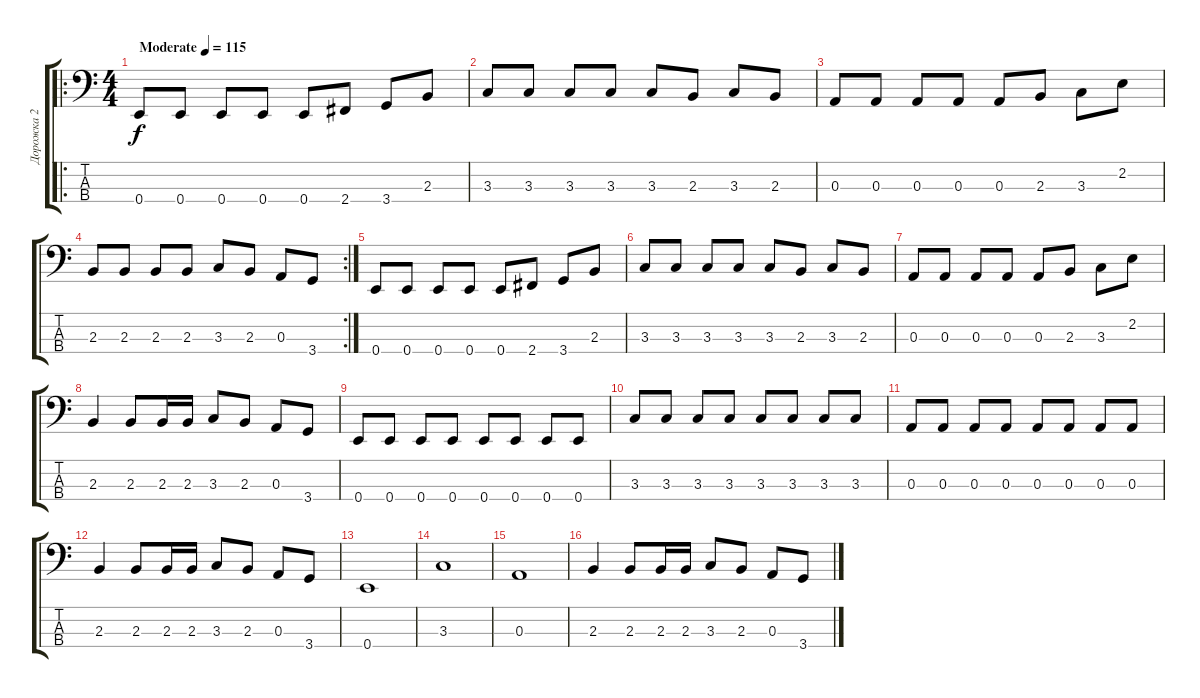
\track ("Дорожка 2" "Дорожка 2") {instrument electricbassfinger}
\staff {score tabs}
\tuning (G2 D2 A1 E1) {hide}
\ro
\ts (4 4)
\tempo (115 "Moderate")
\clef f4
\ks c
0.4.8{dy f instrument electricbassfinger} 0.4.8 0.4.8 0.4.8 0.4.8 2.4.8 3.4.8 2.3.8 |
3.3.8 3.3.8 3.3.8 3.3.8 3.3.8 2.3.8 3.3.8 2.3.8 |
0.3.8 0.3.8 0.3.8 0.3.8 0.3.8 2.3.8 3.3.8 2.2.8 |
\rc 2
2.3.8 2.3.8 2.3.8 2.3.8 3.3.8 2.3.8 0.3.8 3.4.8 |
0.4.8 0.4.8 0.4.8 0.4.8 0.4.8 2.4.8 3.4.8 2.3.8 |
3.3.8 3.3.8 3.3.8 3.3.8 3.3.8 2.3.8 3.3.8 2.3.8 |
0.3.8 0.3.8 0.3.8 0.3.8 0.3.8 2.3.8 3.3.8 2.2.8 |
2.3.4 2.3.8 2.3.16 2.3.16 3.3.8 2.3.8 0.3.8 3.4.8 |
0.4.8 0.4.8 0.4.8 0.4.8 0.4.8 0.4.8 0.4.8 0.4.8 |
3.3.8 3.3.8 3.3.8 3.3.8 3.3.8 3.3.8 3.3.8 3.3.8 |
0.3.8 0.3.8 0.3.8 0.3.8 0.3.8 0.3.8 0.3.8 0.3.8 |
2.3.4 2.3.8 2.3.16 2.3.16 3.3.8 2.3.8 0.3.8 3.4.8 |
0.4.1 |
3.3.1 |
0.3.1 |
2.3.4 2.3.8 2.3.16 2.3.16 3.3.8 2.3.8 0.3.8 3.4.8
